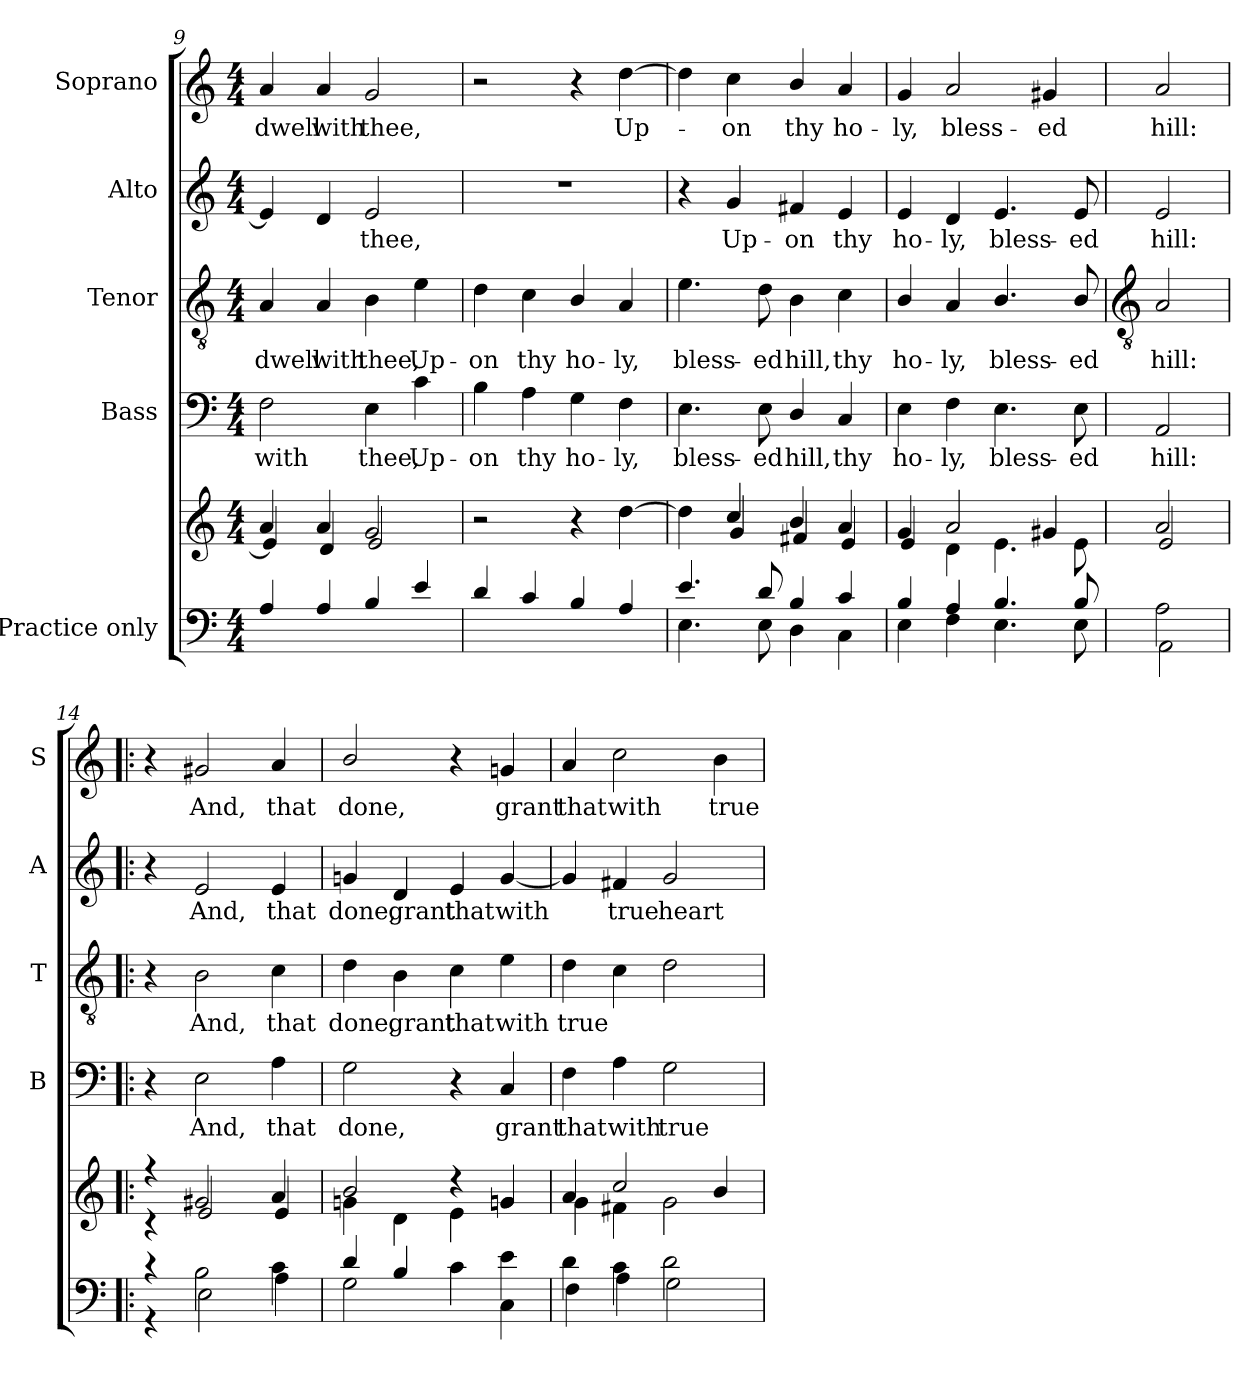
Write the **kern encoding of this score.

**kern	**kern	**kern	**text	**kern	**text	**kern	**text	**kern	**text
*part5	*part5	*part4	*part4	*part3	*part3	*part2	*part2	*part1	*part1
*staff6	*staff5	*staff4	*staff4	*staff3	*staff3	*staff2	*staff2	*staff1	*staff1
*I"Practice only	*	*I"Bass	*	*I"Tenor	*	*I"Alto	*	*I"Soprano	*
*	*	*I'B	*	*I'T	*	*I'A	*	*I'S	*
!!LO:LB:g=z
*clefF4	*clefG2	*clefF4	*	*clefGv2	*	*clefG2	*	*clefG2	*
*k[]	*k[]	*k[]	*	*k[]	*	*k[]	*	*k[]	*
*C:	*C:	*C:	*	*C:	*	*C:	*	*C:	*
*M4/4	*M4/4	*M4/4	*	*M4/4	*	*M4/4	*	*M4/4	*
=9	=9	=9	=9	=9	=9	=9	=9	=9	=9
*^	*^	*	*	*	*	*	*	*	*
!	!	!	!	!	!LO:LY:b	!	!LO:LY:b	!	!	!	!LO:LY:b
4A	1ryy	4a/	4e/]	2F	with	4A	dwell	4e]	.	4a	dwell
!	!	!	!	!	!	!	!LO:LY:b	!	!	!	!LO:LY:b
4A	.	4a/	4d/	.	.	4A	with	4d	.	4a	with
!	!	!	!	!	!LO:LY:b	!	!LO:LY:b	!	!LO:LY:b	!	!LO:LY:b
4B	.	2g/	2e/	4E	thee,	4B	thee,	2e	thee,	2g	thee,
!	!	!	!	!	!LO:LY:b	!	!LO:LY:b	!	!	!	!
4e	.	.	.	4c	Up-	4e	Up-	.	.	.	.
=10	=10	=10	=10	=10	=10	=10	=10	=10	=10	=10	=10
!	!	!	!	!	!LO:LY:b	!	!LO:LY:b	!	!	!	!
4d	1ryy	2r	2ryy	4B	-on	4d	-on	1r	.	2r	.
!	!	!	!	!	!LO:LY:b	!	!LO:LY:b	!	!	!	!
4c	.	.	.	4A	thy	4c	thy	.	.	.	.
!	!	!	!	!	!LO:LY:b	!	!LO:LY:b	!	!	!	!
4B	.	4r	2ryy	4G	ho-	4B/	ho-	.	.	4r	.
!	!	!	!	!	!LO:LY:b	!	!LO:LY:b	!	!	!	!LO:LY:b
4A	.	[4dd\	.	4F	-ly,	4A	-ly,	.	.	[4dd	Up-
=11	=11	=11	=11	=11	=11	=11	=11	=11	=11	=11	=11
!	!	!	!	!	!LO:LY:b	!	!LO:LY:b	!	!	!	!
4.e	4.E\	4dd\]	4ryy	4.E	bless-	4.e	bless-	4r	.	4dd]	.
!	!	!	!	!	!	!	!	!	!LO:LY:b	!	!LO:LY:b
.	.	4cc/	4g/	.	.	.	.	4g	Up-	4cc	on
!	!	!	!	!	!LO:LY:b	!	!LO:LY:b	!	!	!	!
8d	8E\	.	.	8E	-ed	8d	-ed	.	.	.	.
!	!	!	!	!	!LO:LY:b	!	!LO:LY:b	!	!LO:LY:b	!	!LO:LY:b
4B	4D\	4b/	4f#X/	4D/	hill,	4B	hill,	4f#X	-on	4b/	thy
!	!	!	!	!	!LO:LY:b	!	!LO:LY:b	!	!LO:LY:b	!	!LO:LY:b
4c	4C\	4a/	4e/	4C	thy	4c	thy	4e	thy	4a	ho-
=12	=12	=12	=12	=12	=12	=12	=12	=12	=12	=12	=12
!	!	!	!	!	!LO:LY:b	!	!LO:LY:b	!	!LO:LY:b	!	!LO:LY:b
4B	4E\	4g/	4e/	4E	ho-	4B/	ho-	4e	ho-	4g	-ly,
!	!	!	!	!	!LO:LY:b	!	!LO:LY:b	!	!LO:LY:b	!	!LO:LY:b
4A	4F\	2a/	4d\	4F	-ly,	4A	-ly,	4d	-ly,	2a	bless-
!	!	!	!	!	!LO:LY:b	!	!LO:LY:b	!	!LO:LY:b	!	!
4.B	4.E\	.	4.e\	4.E	bless-	4.B/	bless-	4.e	bless-	.	.
!	!	!	!	!	!	!	!	!	!	!	!LO:LY:b
.	.	4g#X/	.	.	.	.	.	.	.	4g#X	-ed
!	!	!	!	!	!LO:LY:b	!	!LO:LY:b	!	!LO:LY:b	!	!
8B	8E\	.	8e\	8E	-ed	8B/	-ed	8e	-ed	.	.
!!LO:LB:g=z
=13	=13	=13	=13	=13	=13	=13	=13	=13	=13	=13	=13
*	*	*	*	*	*	*clefGv2	*	*	*	*	*
!	!	!	!	!	!LO:LY:b	!	!LO:LY:b	!	!LO:LY:b	!	!LO:LY:b
2A\	2AA\	2a/	2e/	2AA	hill:	2A	hill:	2e	hill:	2a	hill:
=14!|:	=14!|:	=14!|:	=14!|:	=14!|:	=14!|:	=14!|:	=14!|:	=14!|:	=14!|:	=14!|:	=14!|:
4r	4r	4r	4r	4r	.	4r	.	4r	.	4r	.
!	!	!	!	!	!LO:LY:b	!	!LO:LY:b	!	!LO:LY:b	!	!LO:LY:b
2B\	2E\	2g#X/	2e/	2E	And,	2B	And,	2e	And,	2g#X	And,
!	!	!	!	!	!LO:LY:b	!	!LO:LY:b	!	!LO:LY:b	!	!LO:LY:b
4c\	4A\	4a/	4e/	4A	that	4c	that	4e	that	4a	that
=15	=15	=15	=15	=15	=15	=15	=15	=15	=15	=15	=15
!	!	!	!	!	!LO:LY:b	!	!LO:LY:b	!	!LO:LY:b	!	!LO:LY:b
4d/	2G\	2b/	4gn\	2G	done,	4d	done,	4gn	done,	2b/	done,
!	!	!	!	!	!	!	!LO:LY:b	!	!LO:LY:b	!	!
4B/	.	.	4d\	.	.	4B	grant	4d	grant	.	.
!	!	!	!	!	!	!	!LO:LY:b	!	!LO:LY:b	!	!
4c\	4ryy	4r	4e\	4r	.	4c	that	4e	that	4r	.
!	!	!	!	!	!LO:LY:b	!	!LO:LY:b	!	!LO:LY:b	!	!LO:LY:b
4e\	4C\	4gn/	4gn/	4C	grant	4e	with	[4g	with	4gn	grant
=16	=16	=16	=16	=16	=16	=16	=16	=16	=16	=16	=16
!	!	!	!	!	!LO:LY:b	!	!LO:LY:b	!	!	!	!LO:LY:b
4d\	4F\	4a/	4g\	4F	that	4d	true	4g]	.	4a	that
!	!	!	!	!	!LO:LY:b	!	!	!	!LO:LY:b	!	!LO:LY:b
4c\	4A\	2cc/	4f#X\	4A	with	4c	.	4f#X	true	2cc	with
!	!	!	!	!	!LO:LY:b	!	!	!	!LO:LY:b	!	!
2d\	2G\	.	2g\	2G	true	2d	.	2g	heart	.	.
!	!	!	!	!	!	!	!	!	!	!	!LO:LY:b
.	.	4b/	.	.	.	.	.	.	.	4b	true
*v	*v	*	*	*	*	*	*	*	*	*	*
*	*v	*v	*	*	*	*	*	*	*	*
=	=	=	=	=	=	=	=	=	=
*-	*-	*-	*-	*-	*-	*-	*-	*-	*-
